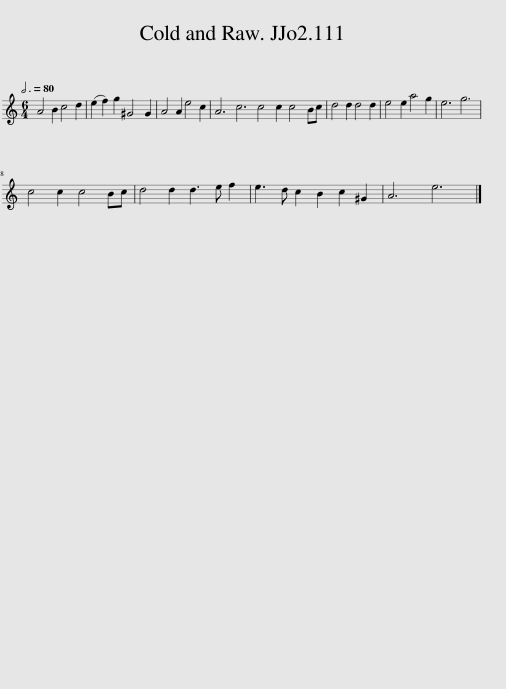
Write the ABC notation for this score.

X:1
L:1/8
Q:3/4=80
M:6/4
I:linebreak $
K:C
V:1 treble
V:1
 A4 B2 c4 d2 | (e2 f2) g2 ^G4 G2 | A4 A2 e4 c2 | A6 c6 c4 c2 c4 Bc | d4 d2 d4 d2 | %5
 e4 e2 a4 g2 | e6 g6 |$ c4 c2 c4 Bc | d4 d2 d3 e f2 | e3 d c2 B2 c2 ^G2 | %10
 A6 e6 |] %11
